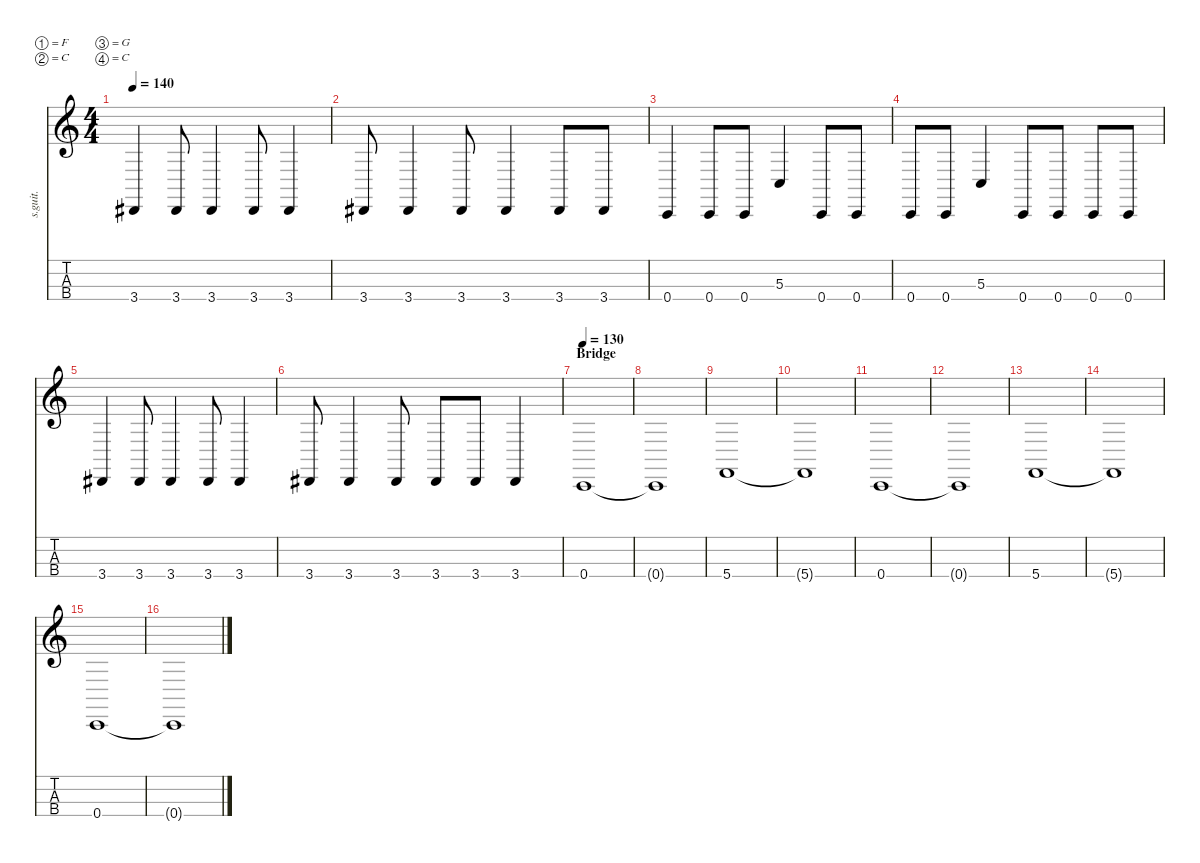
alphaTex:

\defaultSystemsLayout 4
\hideDynamics
\bracketExtendMode nobrackets
\track ("Chi Cheng" "s.guit.") {instrument electricbassfinger}
\staff {score tabs}
\tuning (F2 C2 G1 C1)
\ts (4 4)
\tempo 140
\clef g2
\ks c
3.4{acc #}.4{lyrics (0 "") lyrics (1 "") lyrics (2 "") lyrics (3 "") lyrics (4 "") dy fff} 3.4{acc #}.8{lyrics (0 "") lyrics (1 "") lyrics (2 "") lyrics (3 "") lyrics (4 "")} 3.4{acc #}.4{lyrics (0 "") lyrics (1 "") lyrics (2 "") lyrics (3 "") lyrics (4 "")} 3.4{acc #}.8{lyrics (0 "") lyrics (1 "") lyrics (2 "") lyrics (3 "") lyrics (4 "")} 3.4{acc #}.4{lyrics (0 "") lyrics (1 "") lyrics (2 "") lyrics (3 "") lyrics (4 "")} |
3.4{acc #}.8{lyrics (0 "") lyrics (1 "") lyrics (2 "") lyrics (3 "") lyrics (4 "")} 3.4{acc #}.4{lyrics (0 "") lyrics (1 "") lyrics (2 "") lyrics (3 "") lyrics (4 "")} 3.4{acc #}.8{lyrics (0 "") lyrics (1 "") lyrics (2 "") lyrics (3 "") lyrics (4 "")} 3.4{acc #}.4{lyrics (0 "") lyrics (1 "") lyrics (2 "") lyrics (3 "") lyrics (4 "")} 3.4{acc #}.8{lyrics (0 "") lyrics (1 "") lyrics (2 "") lyrics (3 "") lyrics (4 "")} 3.4{acc #}.8{lyrics (0 "") lyrics (1 "") lyrics (2 "") lyrics (3 "") lyrics (4 "")} |
0.4.4{lyrics (0 "") lyrics (1 "") lyrics (2 "") lyrics (3 "") lyrics (4 "")} 0.4.8{lyrics (0 "") lyrics (1 "") lyrics (2 "") lyrics (3 "") lyrics (4 "")} 0.4.8{lyrics (0 "") lyrics (1 "") lyrics (2 "") lyrics (3 "") lyrics (4 "")} 5.3.4{lyrics (0 "") lyrics (1 "") lyrics (2 "") lyrics (3 "") lyrics (4 "")} 0.4.8{lyrics (0 "") lyrics (1 "") lyrics (2 "") lyrics (3 "") lyrics (4 "")} 0.4.8{lyrics (0 "") lyrics (1 "") lyrics (2 "") lyrics (3 "") lyrics (4 "")} |
0.4.8{lyrics (0 "") lyrics (1 "") lyrics (2 "") lyrics (3 "") lyrics (4 "")} 0.4.8{lyrics (0 "") lyrics (1 "") lyrics (2 "") lyrics (3 "") lyrics (4 "")} 5.3.4{lyrics (0 "") lyrics (1 "") lyrics (2 "") lyrics (3 "") lyrics (4 "")} 0.4.8{lyrics (0 "") lyrics (1 "") lyrics (2 "") lyrics (3 "") lyrics (4 "")} 0.4.8{lyrics (0 "") lyrics (1 "") lyrics (2 "") lyrics (3 "") lyrics (4 "")} 0.4.8{lyrics (0 "") lyrics (1 "") lyrics (2 "") lyrics (3 "") lyrics (4 "")} 0.4.8{lyrics (0 "") lyrics (1 "") lyrics (2 "") lyrics (3 "") lyrics (4 "")} |
3.4{acc #}.4{lyrics (0 "") lyrics (1 "") lyrics (2 "") lyrics (3 "") lyrics (4 "")} 3.4{acc #}.8{lyrics (0 "") lyrics (1 "") lyrics (2 "") lyrics (3 "") lyrics (4 "")} 3.4{acc #}.4{lyrics (0 "") lyrics (1 "") lyrics (2 "") lyrics (3 "") lyrics (4 "")} 3.4{acc #}.8{lyrics (0 "") lyrics (1 "") lyrics (2 "") lyrics (3 "") lyrics (4 "")} 3.4{acc #}.4{lyrics (0 "") lyrics (1 "") lyrics (2 "") lyrics (3 "") lyrics (4 "")} |
3.4{acc #}.8{lyrics (0 "") lyrics (1 "") lyrics (2 "") lyrics (3 "") lyrics (4 "")} 3.4{acc #}.4{lyrics (0 "") lyrics (1 "") lyrics (2 "") lyrics (3 "") lyrics (4 "")} 3.4{acc #}.8{lyrics (0 "") lyrics (1 "") lyrics (2 "") lyrics (3 "") lyrics (4 "")} 3.4{acc #}.8{lyrics (0 "") lyrics (1 "") lyrics (2 "") lyrics (3 "") lyrics (4 "")} 3.4{acc #}.8{lyrics (0 "") lyrics (1 "") lyrics (2 "") lyrics (3 "") lyrics (4 "")} 3.4{acc #}.4{lyrics (0 "") lyrics (1 "") lyrics (2 "") lyrics (3 "") lyrics (4 "")} |
\section ("" "Bridge")
\tempo 130
0.4.1{lyrics (0 "") lyrics (1 "") lyrics (2 "") lyrics (3 "") lyrics (4 "")} |
0.4{t}.1{lyrics (0 "") lyrics (1 "") lyrics (2 "") lyrics (3 "") lyrics (4 "")} |
5.4.1{lyrics (0 "") lyrics (1 "") lyrics (2 "") lyrics (3 "") lyrics (4 "")} |
5.4{t}.1{lyrics (0 "") lyrics (1 "") lyrics (2 "") lyrics (3 "") lyrics (4 "")} |
0.4.1{lyrics (0 "") lyrics (1 "") lyrics (2 "") lyrics (3 "") lyrics (4 "")} |
0.4{t}.1{lyrics (0 "") lyrics (1 "") lyrics (2 "") lyrics (3 "") lyrics (4 "")} |
5.4.1{lyrics (0 "") lyrics (1 "") lyrics (2 "") lyrics (3 "") lyrics (4 "")} |
5.4{t}.1{lyrics (0 "") lyrics (1 "") lyrics (2 "") lyrics (3 "") lyrics (4 "")} |
0.4.1{lyrics (0 "") lyrics (1 "") lyrics (2 "") lyrics (3 "") lyrics (4 "")} |
0.4{t}.1{lyrics (0 "") lyrics (1 "") lyrics (2 "") lyrics (3 "") lyrics (4 "")}
